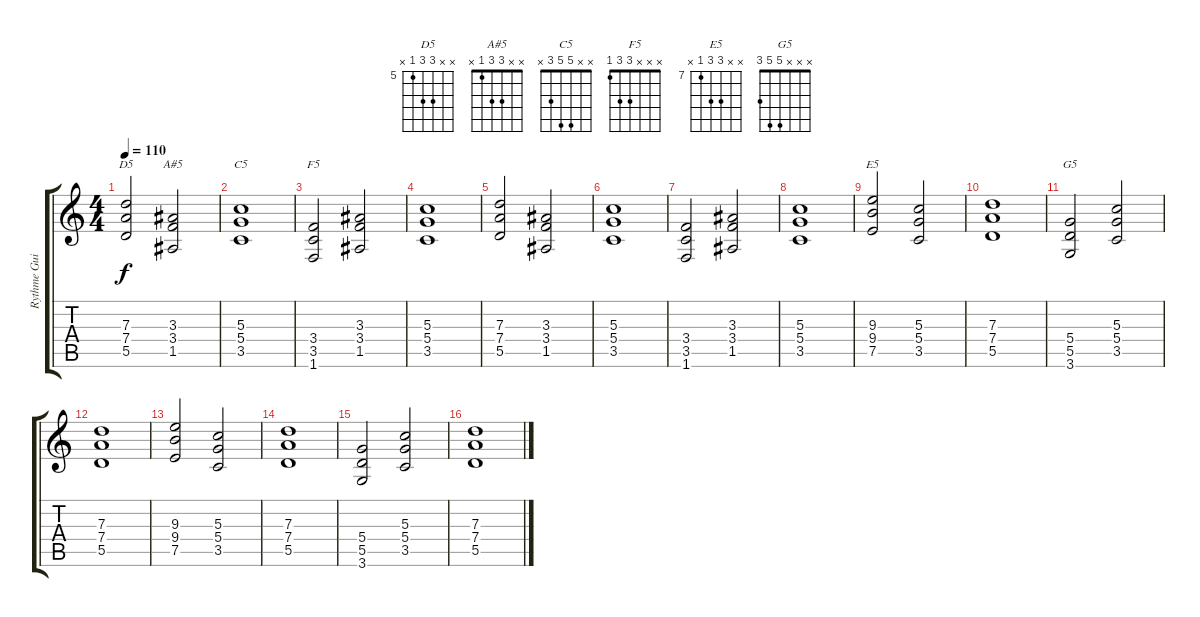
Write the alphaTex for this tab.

\track ("Rythme Guitar" "Rythme Gui") {instrument distortionguitar}
\staff {score tabs}
\tuning (E4 B3 G3 D3 A2 E2) {hide}
\chord ("D5" x x 7 7 5 x) {firstfret 5}
\chord ("A#5" x x 3 3 1 x)
\chord ("C5" x x 5 5 3 x)
\chord ("F5" x x x 3 3 1)
\chord ("E5" x x 9 9 7 x) {firstfret 7}
\chord ("G5" x x x 5 5 3)
\ts (4 4)
\tempo 110
\clef g2
\ks c
(7.3 7.4 5.5).2{ch "D5" dy f} (3.3 3.4 1.5).2{ch "A#5"} |
(5.3 5.4 3.5).1{ch "C5"} |
(3.4 3.5 1.6).2{ch "F5"} (3.3 3.4 1.5).2 |
(5.3 5.4 3.5).1 |
(7.3 7.4 5.5).2 (3.3 3.4 1.5).2 |
(5.3 5.4 3.5).1 |
(3.4 3.5 1.6).2 (3.3 3.4 1.5).2 |
(5.3 5.4 3.5).1 |
(9.3 9.4 7.5).2{ch "E5"} (5.3 5.4 3.5).2 |
(7.3 7.4 5.5).1 |
(5.4 5.5 3.6).2{ch "G5"} (5.3 5.4 3.5).2 |
(7.3 7.4 5.5).1 |
(9.3 9.4 7.5).2 (5.3 5.4 3.5).2 |
(7.3 7.4 5.5).1 |
(5.4 5.5 3.6).2 (5.3 5.4 3.5).2 |
(7.3 7.4 5.5).1
